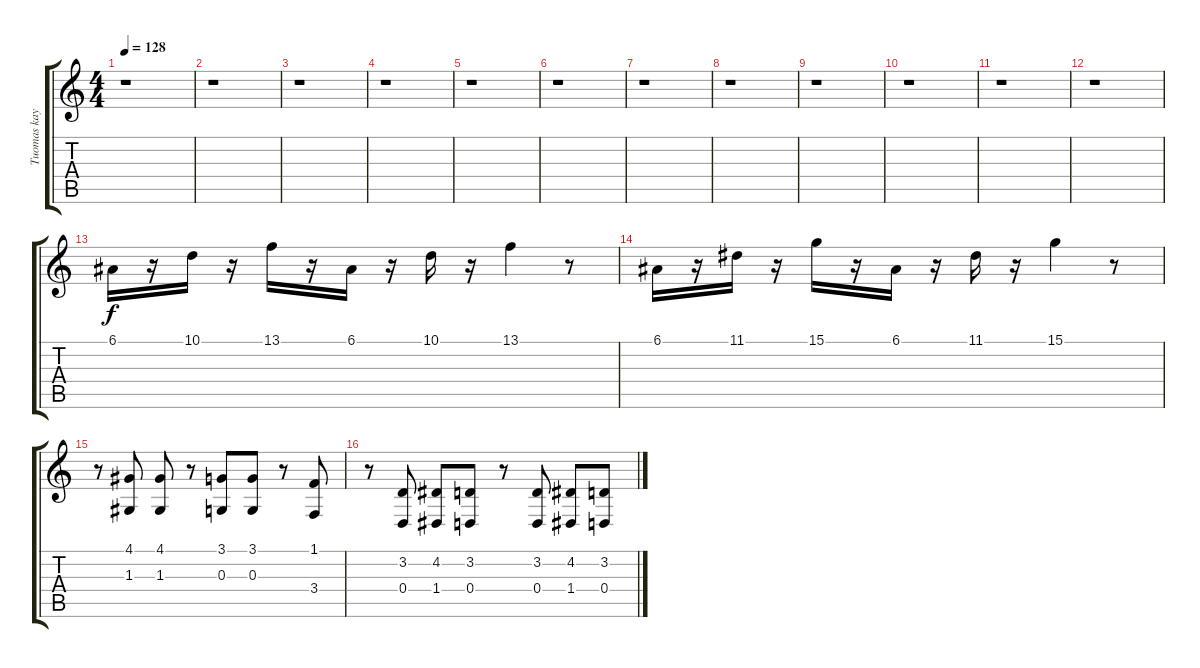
\track ("Tuomas kayboard4" "Tuomas kay") {instrument stringensemble1}
\staff {score tabs}
\tuning (E4 B3 G3 D3 A2 E2) {hide}
\ts (4 4)
\tempo 128
\clef g2
\ks c
r.1{dy ff} |
r.1 |
r.1 |
r.1 |
r.1 |
r.1 |
r.1 |
r.1 |
r.1 |
r.1 |
r.1 |
r.1 |
6.1.16{dy f} r.16 10.1.16 r.16 13.1.16 r.16 6.1.16 r.16 10.1.16 r.16 13.1.4 r.8 |
6.1.16 r.16 11.1.16 r.16 15.1.16 r.16 6.1.16 r.16 11.1.16 r.16 15.1.4 r.8 |
r.8 (4.1 1.3).8 (4.1 1.3).8 r.8 (3.1 0.3).8 (3.1 0.3).8 r.8 (1.1 3.4).8 |
r.8 (3.2 0.4).8 (4.2 1.4).8 (3.2 0.4).8 r.8 (3.2 0.4).8 (4.2 1.4).8 (3.2 0.4).8
